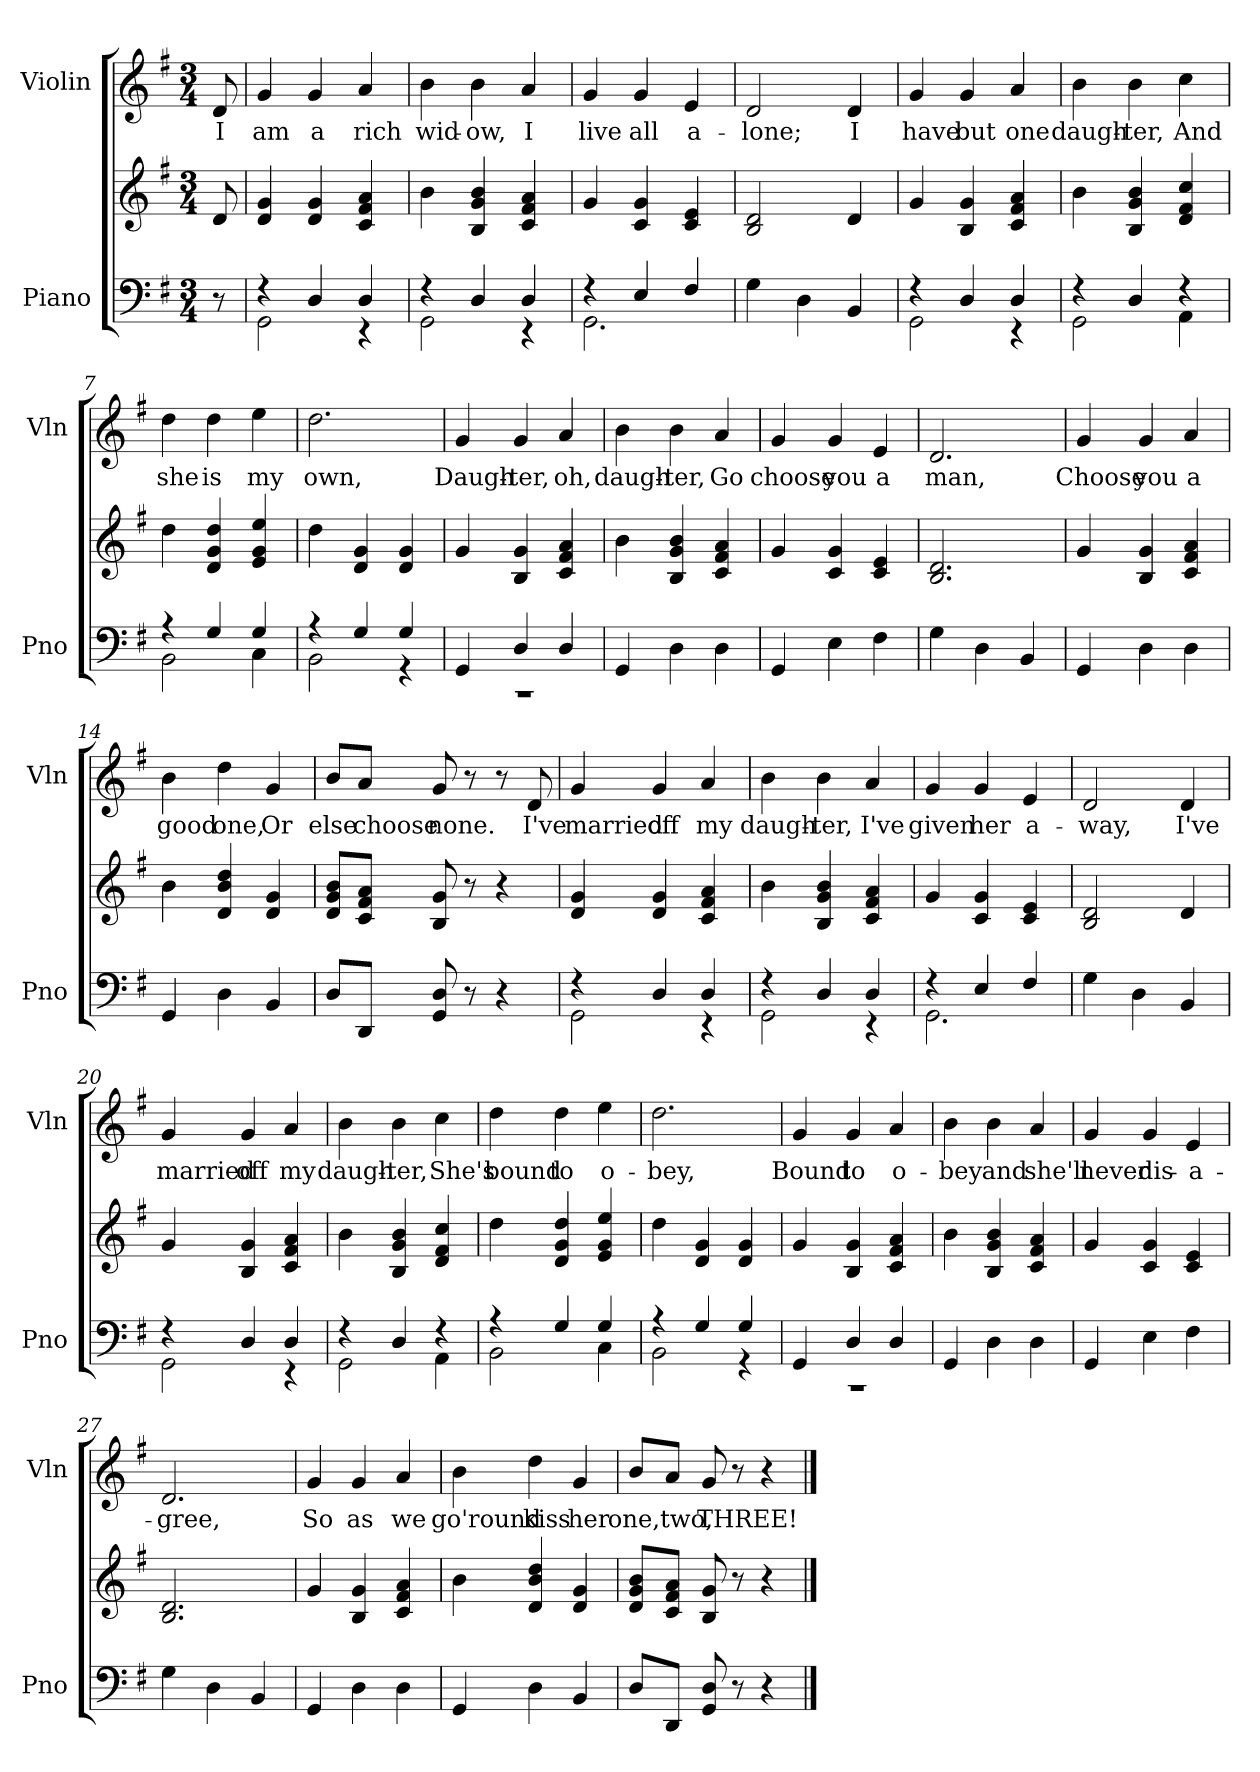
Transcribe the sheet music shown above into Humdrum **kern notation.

**kern	**kern	**kern	**text
*part2	*part2	*part1	*part1
*staff3	*staff2	*staff1	*staff1
*I"Piano	*	*I"Violin	*
*I'Pno	*	*I'Vln	*
*clefF4	*clefG2	*clefG2	*
*k[f#]	*k[f#]	*k[f#]	*
*M3/4	*M3/4	*M3/4	*
*MM90	*MM90	*MM90	*
=	=	=	=
!	!	!	!LO:LY:b
8r	8d/	8d/	I
=1	=1	=1	=1
*^	*	*	*
!	!	!	!	!LO:LY:b
4r	2GG\	4d/ 4g/	4g/	am
!	!	!	!	!LO:LY:b
4D/	.	4d/ 4g/	4g/	a
!	!	!	!	!LO:LY:b
4D/	4r	4c/ 4f#/ 4a/	4a/	rich
=2	=2	=2	=2	=2
!	!	!	!	!LO:LY:b
4r	2GG\	4b\	4b\	wid-
!	!	!	!	!LO:LY:b
4D/	.	4B/ 4g/ 4b/	4b\	-ow,
!	!	!	!	!LO:LY:b
4D/	4r	4c/ 4f#/ 4a/	4a/	I
=3	=3	=3	=3	=3
!	!	!	!	!LO:LY:b
4r	2.GG\	4g/	4g/	live
!	!	!	!	!LO:LY:b
4E/	.	4c/ 4g/	4g/	all
!	!	!	!	!LO:LY:b
4F#/	.	4c/ 4e/	4e/	a-
*v	*v	*	*	*
=4	=4	=4	=4
!	!	!	!LO:LY:b
4G\	2B/ 2d/	2d/	-lone;
4D\	.	.	.
!	!	!	!LO:LY:b
4BB/	4d/	4d/	I
=5	=5	=5	=5
*^	*	*	*
!	!	!	!	!LO:LY:b
4r	2GG\	4g/	4g/	have
!	!	!	!	!LO:LY:b
4D/	.	4B/ 4g/	4g/	but
!	!	!	!	!LO:LY:b
4D/	4r	4c/ 4f#/ 4a/	4a/	one
=6	=6	=6	=6	=6
!	!	!	!	!LO:LY:b
4r	2GG\	4b\	4b\	daugh-
!	!	!	!	!LO:LY:b
4D/	.	4B/ 4g/ 4b/	4b\	-ter,
!	!	!	!	!LO:LY:b
4r	4AA\	4d/ 4f#/ 4cc/	4cc\	And
=7	=7	=7	=7	=7
!	!	!	!	!LO:LY:b
4r	2BB\	4dd\	4dd\	she
!	!	!	!	!LO:LY:b
4G/	.	4d/ 4g/ 4dd/	4dd\	is
!	!	!	!	!LO:LY:b
4G/	4C\	4e/ 4g/ 4ee/	4ee\	my
=8	=8	=8	=8	=8
!	!	!	!	!LO:LY:b
4r	2BB\	4dd\	2.dd\	own,
4G/	.	4d/ 4g/	.	.
4G/	4r	4d/ 4g/	.	.
!!LO:LB:g=z
=9	=9	=9	=9	=9
!	!	!	!	!LO:LY:b
4GG/	2.r	4g/	4g/	Daugh-
!	!	!	!	!LO:LY:b
4D/	.	4B/ 4g/	4g/	-ter,
!	!	!	!	!LO:LY:b
4D/	.	4c/ 4f#/ 4a/	4a/	oh,
*v	*v	*	*	*
=10	=10	=10	=10
!	!	!	!LO:LY:b
4GG/	4b\	4b\	daugh-
!	!	!	!LO:LY:b
4D\	4B/ 4g/ 4b/	4b\	-ter,
!	!	!	!LO:LY:b
4D\	4c/ 4f#/ 4a/	4a/	Go
=11	=11	=11	=11
!	!	!	!LO:LY:b
4GG/	4g/	4g/	choose
!	!	!	!LO:LY:b
4E\	4c/ 4g/	4g/	you
!	!	!	!LO:LY:b
4F#\	4c/ 4e/	4e/	a
=12	=12	=12	=12
!	!	!	!LO:LY:b
4G\	2.B/ 2.d/	2.d/	man,
4D\	.	.	.
4BB/	.	.	.
=13	=13	=13	=13
!	!	!	!LO:LY:b
4GG/	4g/	4g/	Choose
!	!	!	!LO:LY:b
4D\	4B/ 4g/	4g/	you
!	!	!	!LO:LY:b
4D\	4c/ 4f#/ 4a/	4a/	a
=14	=14	=14	=14
!	!	!	!LO:LY:b
4GG/	4b\	4b\	good
!	!	!	!LO:LY:b
4D\	4d/ 4b/ 4dd/	4dd\	one,
!	!	!	!LO:LY:b
4BB/	4d/ 4g/	4g/	Or
=15	=15	=15	=15
!	!	!	!LO:LY:b
8D\L	8d/ 8g/ 8b/L	8b/L	else
!	!	!	!LO:LY:b
8DD/J	8c/ 8f#/ 8a/J	8a/J	choose
!	!	!	!LO:LY:b
8GG/ 8D/	8B/ 8g/	8g/	none.
8r	8r	8r	.
4r	4r	8r	.
!	!	!	!LO:LY:b
.	.	8d/	I've
!!LO:LB:g=z
=16	=16	=16	=16
*^	*	*	*
!	!	!	!	!LO:LY:b
4r	2GG\	4d/ 4g/	4g/	married
!	!	!	!	!LO:LY:b
4D/	.	4d/ 4g/	4g/	off
!	!	!	!	!LO:LY:b
4D/	4r	4c/ 4f#/ 4a/	4a/	my
=17	=17	=17	=17	=17
!	!	!	!	!LO:LY:b
4r	2GG\	4b\	4b\	daugh-
!	!	!	!	!LO:LY:b
4D/	.	4B/ 4g/ 4b/	4b\	-ter,
!	!	!	!	!LO:LY:b
4D/	4r	4c/ 4f#/ 4a/	4a/	I've
=18	=18	=18	=18	=18
!	!	!	!	!LO:LY:b
4r	2.GG\	4g/	4g/	given
!	!	!	!	!LO:LY:b
4E/	.	4c/ 4g/	4g/	her
!	!	!	!	!LO:LY:b
4F#/	.	4c/ 4e/	4e/	a-
*v	*v	*	*	*
=19	=19	=19	=19
!	!	!	!LO:LY:b
4G\	2B/ 2d/	2d/	-way,
4D\	.	.	.
!	!	!	!LO:LY:b
4BB/	4d/	4d/	I've
=20	=20	=20	=20
*^	*	*	*
!	!	!	!	!LO:LY:b
4r	2GG\	4g/	4g/	married
!	!	!	!	!LO:LY:b
4D/	.	4B/ 4g/	4g/	off
!	!	!	!	!LO:LY:b
4D/	4r	4c/ 4f#/ 4a/	4a/	my
=21	=21	=21	=21	=21
!	!	!	!	!LO:LY:b
4r	2GG\	4b\	4b\	daugh-
!	!	!	!	!LO:LY:b
4D/	.	4B/ 4g/ 4b/	4b\	-ter,
!	!	!	!	!LO:LY:b
4r	4AA\	4d/ 4f#/ 4cc/	4cc\	She's
=22	=22	=22	=22	=22
!	!	!	!	!LO:LY:b
4r	2BB\	4dd\	4dd\	bound
!	!	!	!	!LO:LY:b
4G/	.	4d/ 4g/ 4dd/	4dd\	to
!	!	!	!	!LO:LY:b
4G/	4C\	4e/ 4g/ 4ee/	4ee\	o-
!!LO:LB:g=z
=23	=23	=23	=23	=23
!	!	!	!	!LO:LY:b
4r	2BB\	4dd\	2.dd\	-bey,
4G/	.	4d/ 4g/	.	.
4G/	4r	4d/ 4g/	.	.
=24	=24	=24	=24	=24
!	!	!	!	!LO:LY:b
4GG/	2.r	4g/	4g/	Bound
!	!	!	!	!LO:LY:b
4D/	.	4B/ 4g/	4g/	to
!	!	!	!	!LO:LY:b
4D/	.	4c/ 4f#/ 4a/	4a/	o-
*v	*v	*	*	*
=25	=25	=25	=25
!	!	!	!LO:LY:b
4GG/	4b\	4b\	-bey
!	!	!	!LO:LY:b
4D\	4B/ 4g/ 4b/	4b\	and
!	!	!	!LO:LY:b
4D\	4c/ 4f#/ 4a/	4a/	she'll
=26	=26	=26	=26
!	!	!	!LO:LY:b
4GG/	4g/	4g/	never
!	!	!	!LO:LY:b
4E\	4c/ 4g/	4g/	dis-
!	!	!	!LO:LY:b
4F#\	4c/ 4e/	4e/	-a-
=27	=27	=27	=27
!	!	!	!LO:LY:b
4G\	2.B/ 2.d/	2.d/	-gree,
4D\	.	.	.
4BB/	.	.	.
=28	=28	=28	=28
!	!	!	!LO:LY:b
4GG/	4g/	4g/	So
!	!	!	!LO:LY:b
4D\	4B/ 4g/	4g/	as
!	!	!	!LO:LY:b
4D\	4c/ 4f#/ 4a/	4a/	we
=29	=29	=29	=29
!	!	!	!LO:LY:b
4GG/	4b\	4b\	go'round
!	!	!	!LO:LY:b
4D\	4d/ 4b/ 4dd/	4dd\	kiss
!	!	!	!LO:LY:b
4BB/	4d/ 4g/	4g/	her
=30	=30	=30	=30
!	!	!	!LO:LY:b
8D\L	8d/ 8g/ 8b/L	8b/L	one,two,
8DD/J	8c/ 8f#/ 8a/J	8a/J	.
!	!	!	!LO:LY:b
8GG/ 8D/	8B/ 8g/	8g/	THREE!
8r	8r	8r	.
4r	4r	4r	.
==	==	==	==
*-	*-	*-	*-
